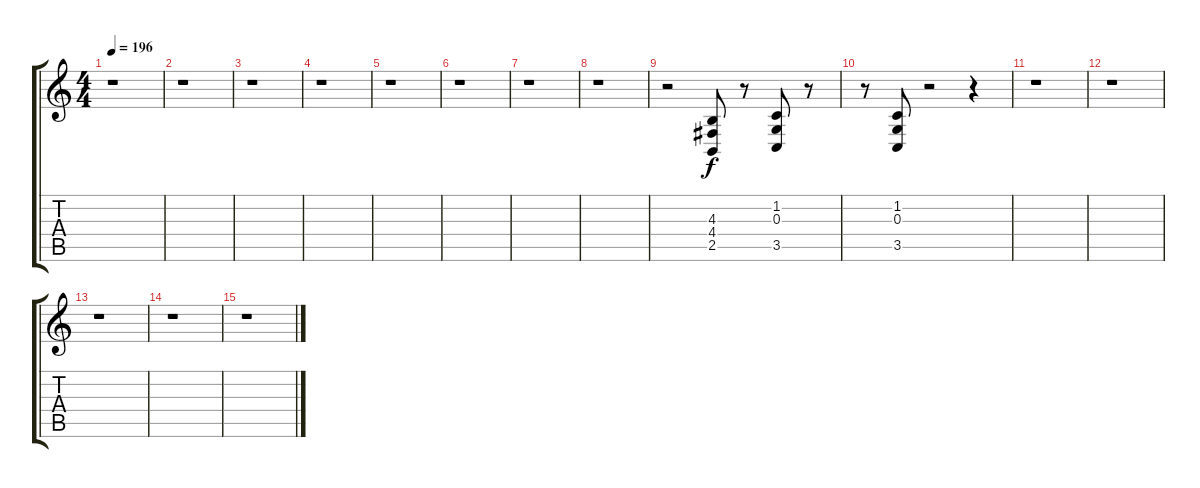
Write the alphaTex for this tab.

\track "" {instrument guitarfretnoise}
\staff {score tabs}
\tuning (E4 B3 G3 D3 A2 E2) {hide}
\ts (4 4)
\tempo 196
\clef g2
\ks c
r.1{dy f} |
r.1 |
r.1 |
r.1 |
r.1 |
r.1 |
r.1 |
r.1 |
r.2 (4.3 4.4 2.5).8 r.8 (1.2 0.3 3.5).8 r.8 |
r.8 (1.2 0.3 3.5).8 r.2 r.4 |
r.1 |
r.1 |
r.1 |
r.1 |
r.1
